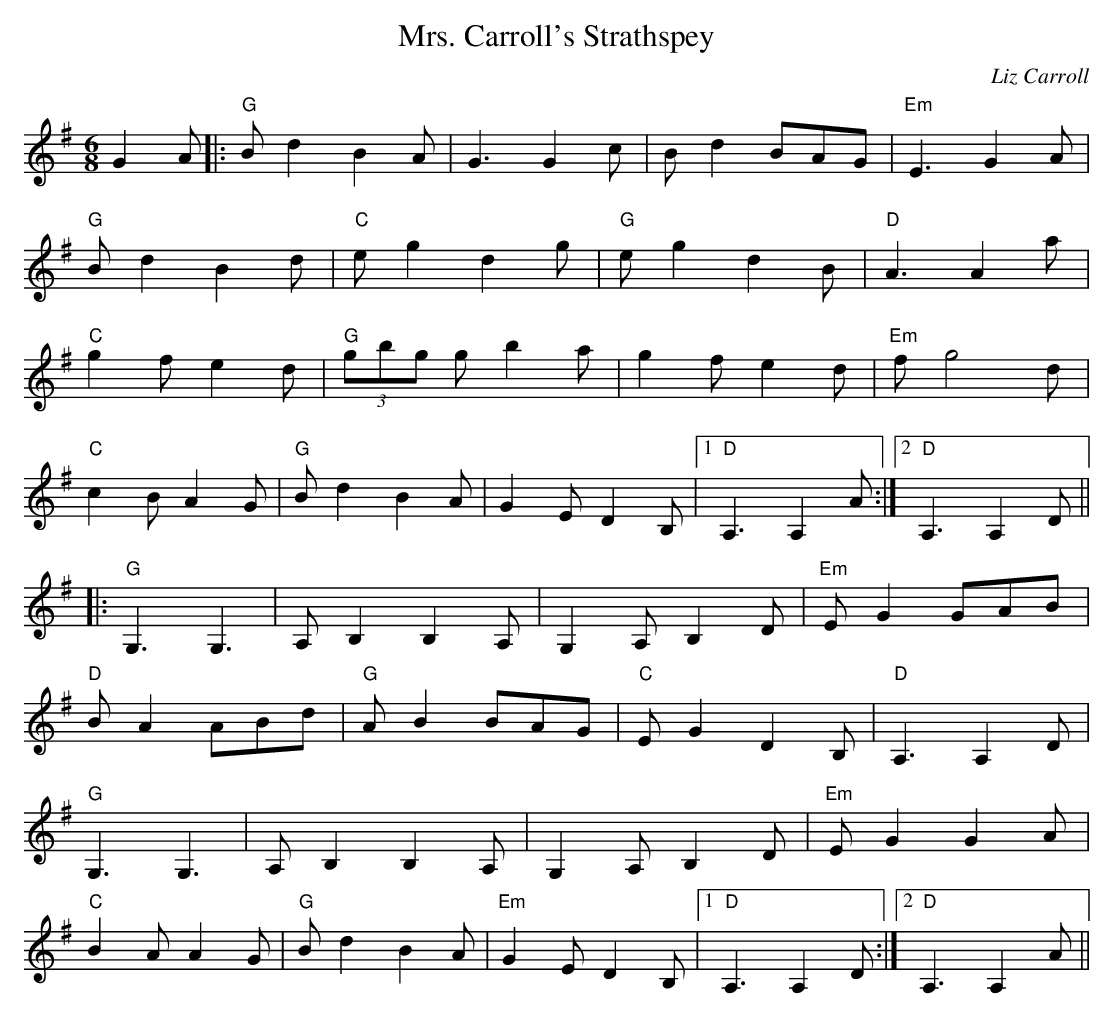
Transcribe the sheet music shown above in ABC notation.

X:1
T:Mrs. Carroll's Strathspey
C:Liz Carroll
M:6/8
K:G
G2 A|:"G"B d2 B2 A|G3 G2c|Bd2 BAG|"Em"E3 G2 A|
"G"B d2 B2 d|"C"e g2 d2 g|"G"e g2 d2 B|"D"A3 A2 a|
"C"g2 f e2 d|"G"(3gbg g b2 a|g2f e2 d|"Em"f g4 d|
"C"c2 B A2 G|"G"B d2 B2 A|G2 E D2 B,|1"D"A,3 A,2 A:|2"D"A,3 A,2 D||
|:"G"G,3 G,3|A, B,2 B,2 A,|G,2 A, B,2 D|"Em"E G2 GAB|
"D"B A2 ABd|"G"AB2 BAG|"C"EG2 D2B,|"D"A,3 A,2 D|
"G"G,3 G,3|A, B,2 B,2 A,|G,2 A, B,2 D|"Em"E G2 G2A|
"C"B2 A A2 G|"G"B d2 B2 A|"Em"G2 E D2 B,|1"D"A,3 A,2 D:|2"D"A,3 A,2 A||
